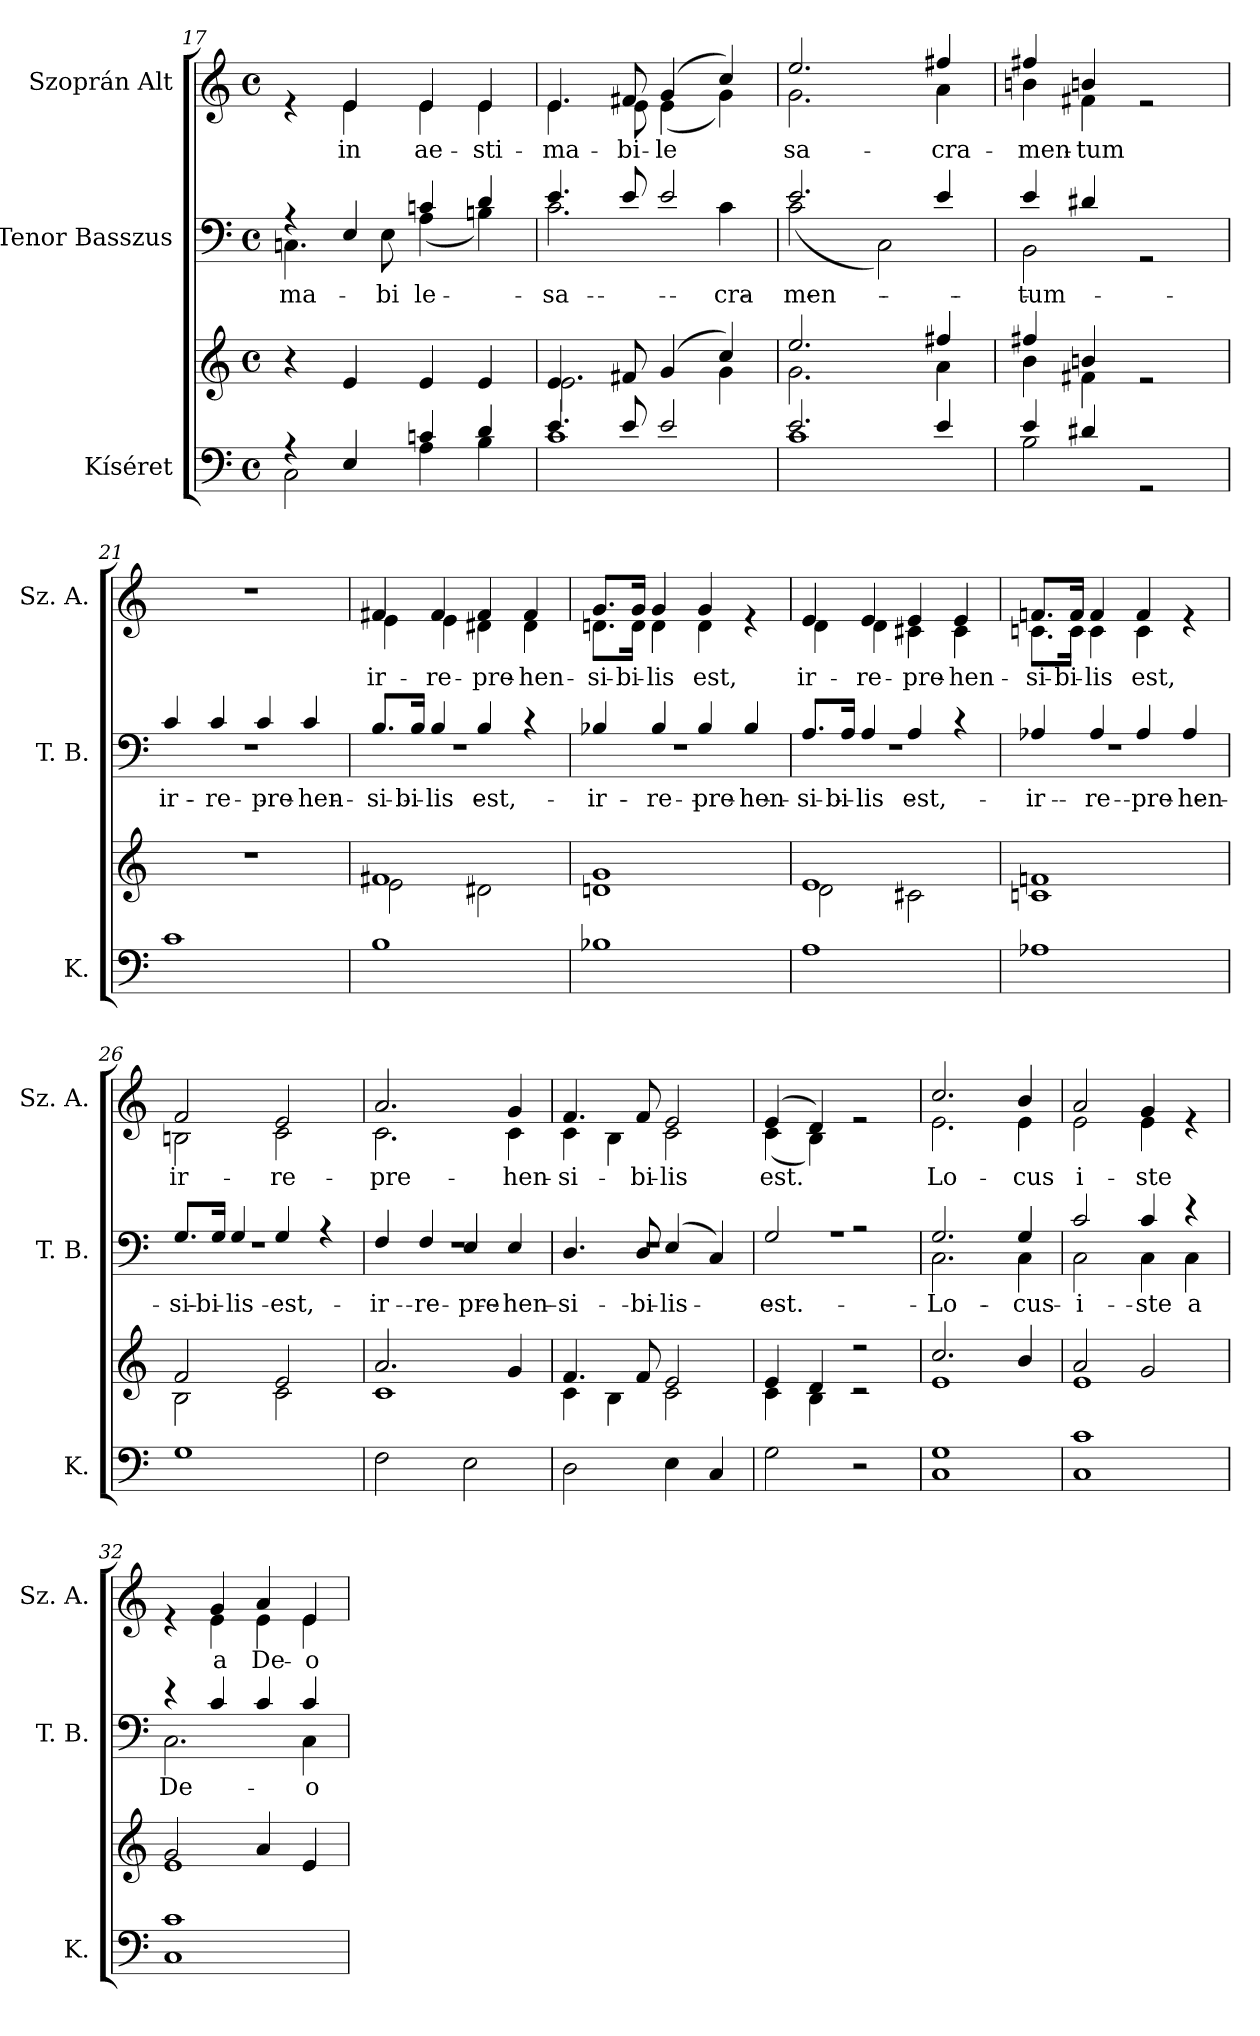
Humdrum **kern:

**kern	**kern	**kern	**text	**kern	**text
*part3	*part3	*part2	*part2	*part1	*part1
*staff4	*staff3	*staff2	*staff2	*staff1	*staff1
*I"Kíséret	*	*I"Tenor Basszus	*	*I"Szoprán    Alt	*
*I'K.	*	*I'T. B.	*	*I'Sz. A.	*
*clefF4	*clefG2	*clefF4	*	*clefG2	*
*k[]	*k[]	*k[]	*	*k[]	*
*M4/4	*M4/4	*M4/4	*	*M4/4	*
*met(c)	*met(c)	*met(c)	*	*met(c)	*
=17	=17	=17	=17	=17	=17
*^	*	*^	*	*	*
!	!	!	!	!	!LO:LY:b	!	!
*	*	*	*	*	*	*^	*
4r	2C\	4r	4r	4.Cn\	-ma-	4re	4ryy	.
!	!	!	!	!	!	!	!	!LO:LY:b
4E/	.	4e/	4E/	.	.	4e/	4e\	in
!	!	!	!	!	!LO:LY:b	!	!	!
.	.	.	.	8E\	-bi-	.	.	.
!	!	!	!	!	!LO:LY:b	!	!	!LO:LY:b
4cn/	4A\	4e/	4cn/	(4A\	-le	4e/	4e\	ae-
!	!	!	!	!	!	!	!	!LO:LY:b
4d/	4B\	4e/	4d/	4Bn\)	.	4e/	4e\	-sti-
!!LO:LB:g=z	!!
=18	=18	=18	=18	=18	=18	=18	=18	=18
*	*	*^	*	*	*	*	*	*
!	!	!	!	!	!	!LO:LY:b	!	!	!LO:LY:b
4.e/	1c	4.e/	2.e\	4.e/	2.c\	sa-	4.e/	4.e\	-ma-
!	!	!	!	!	!	!	!	!	!LO:LY:b
8e/	.	8f#X/	.	8e/	.	.	8f#X/	8e\	-bi-
!	!	!	!	!	!	!	!	!	!LO:LY:b
2e/	.	(4g/	.	2e/	.	.	(4g/	(4e\	-le
!	!	!	!	!	!	!LO:LY:b	!	!	!
.	.	4cc/)	4g\	.	4c\	-cra-	4cc/)	4g\)	.
=19	=19	=19	=19	=19	=19	=19	=19	=19	=19
!	!	!	!	!	!	!LO:LY:b	!	!	!LO:LY:b
2.e/	1c	2.ee/	2.g\	2.e/	(2c\	-men-	2.ee/	2.g\	sa-
.	.	.	.	.	2C\)	.	.	.	.
!	!	!	!	!	!	!	!	!	!LO:LY:b
4e/	.	4ff#X/	4a\	4e/	.	.	4ff#X/	4a\	-cra-
=20	=20	=20	=20	=20	=20	=20	=20	=20	=20
!	!	!	!	!	!	!LO:LY:b	!	!	!LO:LY:b
4e/	2B\	4ff#X/	4b\	4e/	2BB\	-tum	4ff#X/	4bn\	-men-
!	!	!	!	!	!	!	!	!	!LO:LY:b
4d#X/	.	4bn/	4f#X\	4d#X/	.	.	4bn/	4f#X\	-tum
2rGG	2ryy	2re	2ryy	2rGG	2ryy	.	2re	2ryy	.
=21	=21	=21	=21	=21	=21	=21	=21	=21	=21
!	!	!	!	!	!	!LO:LY:b	!	!	!
*v	*v	*	*	*	*	*	*v	*v	*
*	*v	*v	*	*	*	*	*
1c	1r	4c/	1rF	ir-	1r	.
!	!	!	!	!LO:LY:b	!	!
.	.	4c/	.	-re-	.	.
!	!	!	!	!LO:LY:b	!	!
.	.	4c/	.	-pre-	.	.
!	!	!	!	!LO:LY:b	!	!
.	.	4c/	.	-hen-	.	.
=22	=22	=22	=22	=22	=22	=22
*	*^	*	*	*	*	*
!	!	!	!	!	!LO:LY:b	!	!LO:LY:b
*	*	*	*	*	*	*^	*
1B	1f#X	2e\	8.B/L	1rF	-si-	4f#X/	4e\	ir-
!	!	!	!	!	!LO:LY:b	!	!	!
.	.	.	16B/Jk	.	-bi-	.	.	.
!	!	!	!	!	!LO:LY:b	!	!	!LO:LY:b
.	.	.	4B/	.	-lis	4f#/	4e\	-re-
!	!	!	!	!	!LO:LY:b	!	!	!LO:LY:b
.	.	2d#X\	4B/	.	est,	4f#/	4d#X\	-pre-
!	!	!	!	!	!	!	!	!LO:LY:b
.	.	.	4r	.	.	4f#/	4d#\	-hen-
!!LO:PB:g=z	!!
=23	=23	=23	=23	=23	=23	=23	=23	=23
!	!	!	!	!	!LO:LY:b	!	!	!LO:LY:b
1B-X	1g	1dn	4B-X/	1rF	ir-	8.g/L	8.dn\L	-si-
!	!	!	!	!	!	!	!	!LO:LY:b
.	.	.	.	.	.	16g/Jk	16d\Jk	-bi-
!	!	!	!	!	!LO:LY:b	!	!	!LO:LY:b
.	.	.	4B-/	.	-re-	4g/	4d\	-lis
!	!	!	!	!	!LO:LY:b	!	!	!LO:LY:b
.	.	.	4B-/	.	-pre-	4g/	4d\	est,
!	!	!	!	!	!LO:LY:b	!	!	!
.	.	.	4B-/	.	-hen-	4re	4ryy	.
=24	=24	=24	=24	=24	=24	=24	=24	=24
!	!	!	!	!	!LO:LY:b	!	!	!LO:LY:b
1A	1e	2d\	8.A/L	1rF	-si-	4e/	4d\	ir-
!	!	!	!	!	!LO:LY:b	!	!	!
.	.	.	16A/Jk	.	-bi-	.	.	.
!	!	!	!	!	!LO:LY:b	!	!	!LO:LY:b
.	.	.	4A/	.	-lis	4e/	4d\	-re-
!	!	!	!	!	!LO:LY:b	!	!	!LO:LY:b
.	.	2c#X\	4A/	.	est,	4e/	4c#X\	-pre-
!	!	!	!	!	!	!	!	!LO:LY:b
.	.	.	4r	.	.	4e/	4c#\	-hen-
=25	=25	=25	=25	=25	=25	=25	=25	=25
!	!	!	!	!	!LO:LY:b	!	!	!LO:LY:b
1A-X	1fn	1cn	4A-X/	1rF	ir-	8.fn/L	8.cn\L	-si-
!	!	!	!	!	!	!	!	!LO:LY:b
.	.	.	.	.	.	16f/Jk	16c\Jk	-bi-
!	!	!	!	!	!LO:LY:b	!	!	!LO:LY:b
.	.	.	4A-/	.	-re-	4f/	4c\	-lis
!	!	!	!	!	!LO:LY:b	!	!	!LO:LY:b
.	.	.	4A-/	.	-pre-	4f/	4c\	est,
!	!	!	!	!	!LO:LY:b	!	!	!
.	.	.	4A-/	.	-hen-	4re	4ryy	.
=26	=26	=26	=26	=26	=26	=26	=26	=26
!	!	!	!	!	!LO:LY:b	!	!	!LO:LY:b
1G	2f/	2B\	8.G/L	1rF	-si-	2f/	2Bn\	ir-
!	!	!	!	!	!LO:LY:b	!	!	!
.	.	.	16G/Jk	.	-bi-	.	.	.
!	!	!	!	!	!LO:LY:b	!	!	!
.	.	.	4G/	.	-lis	.	.	.
!	!	!	!	!	!LO:LY:b	!	!	!LO:LY:b
.	2e/	2c\	4G/	.	est,	2e/	2c\	-re-
.	.	.	4r	.	.	.	.	.
!!LO:LB:g=z	!!
=27	=27	=27	=27	=27	=27	=27	=27	=27
!	!	!	!	!	!LO:LY:b	!	!	!LO:LY:b
2F\	2.a/	1c	4F/	1rF	ir-	2.a/	2.c\	-pre-
!	!	!	!	!	!LO:LY:b	!	!	!
.	.	.	4F/	.	-re-	.	.	.
!	!	!	!	!	!LO:LY:b	!	!	!
2E\	.	.	4E/	.	-pre-	.	.	.
!	!	!	!	!	!LO:LY:b	!	!	!LO:LY:b
.	4g/	.	4E/	.	-hen-	4g/	4c\	-hen-
=28	=28	=28	=28	=28	=28	=28	=28	=28
!	!	!	!	!	!LO:LY:b	!	!	!LO:LY:b
2D\	4.f/	4c\	4.D/	1rF	-si-	4.f/	4c\	-si-
.	.	4B\	.	.	.	.	4B\	.
!	!	!	!	!	!LO:LY:b	!	!	!LO:LY:b
.	8f/	.	8D/	.	-bi-	8f/	.	-bi-
!	!	!	!	!	!LO:LY:b	!	!	!LO:LY:b
4E\	2e/	2c\	(4E/	.	-lis	2e/	2c\	-lis
4C/	.	.	4C/)	.	.	.	.	.
=29	=29	=29	=29	=29	=29	=29	=29	=29
!	!	!	!	!	!LO:LY:b	!	!	!LO:LY:b
2G\	4e/	4c\	2G/	1rA	est.	(4e/	(4c\	est.
.	4d/	4B\	.	.	.	4d/)	4B\)	.
2r	2r	2r	2r	.	.	2re	2ryy	.
=30	=30	=30	=30	=30	=30	=30	=30	=30
*^	*	*	*	*	*	*	*	*
!	!	!	!	!	!	!LO:LY:b	!	!	!LO:LY:b
1G	1C	2.cc/	1e	2.G/	2.C\	Lo-	2.cc/	2.e\	Lo-
!	!	!	!	!	!	!LO:LY:b	!	!	!LO:LY:b
.	.	4b/	.	4G/	4C\	-cus	4b/	4e\	-cus
=31	=31	=31	=31	=31	=31	=31	=31	=31	=31
!	!	!	!	!	!	!LO:LY:b	!	!	!LO:LY:b
1c	1C	2a/	1e	2c/	2C\	i-	2a/	2e\	i-
!	!	!	!	!	!	!LO:LY:b	!	!	!LO:LY:b
.	.	2g/	.	4c/	4C\	-ste	4g/	4e\	-ste
!	!	!	!	!	!	!LO:LY:b	!	!	!
.	.	.	.	4r	4C\	a	4re	4ryy	.
!!LO:LB:g=z	!!
=32	=32	=32	=32	=32	=32	=32	=32	=32	=32
!	!	!	!	!	!	!LO:LY:b	!	!	!
1c	1C	2g/	1e	4r	2.C\	De-	4re	4ryy	.
!	!	!	!	!	!	!	!	!	!LO:LY:b
.	.	.	.	4c/	.	.	4g/	4e\	a
!	!	!	!	!	!	!	!	!	!LO:LY:b
.	.	4a/	.	4c/	.	.	4a/	4e\	De-
!	!	!	!	!	!	!LO:LY:b	!	!	!LO:LY:b
.	.	4e/	.	4c/	4C\	-o	4e/	4e\	-o
*v	*v	*	*	*v	*v	*	*v	*v	*
*	*v	*v	*	*	*	*
=	=	=	=	=	=
*-	*-	*-	*-	*-	*-
